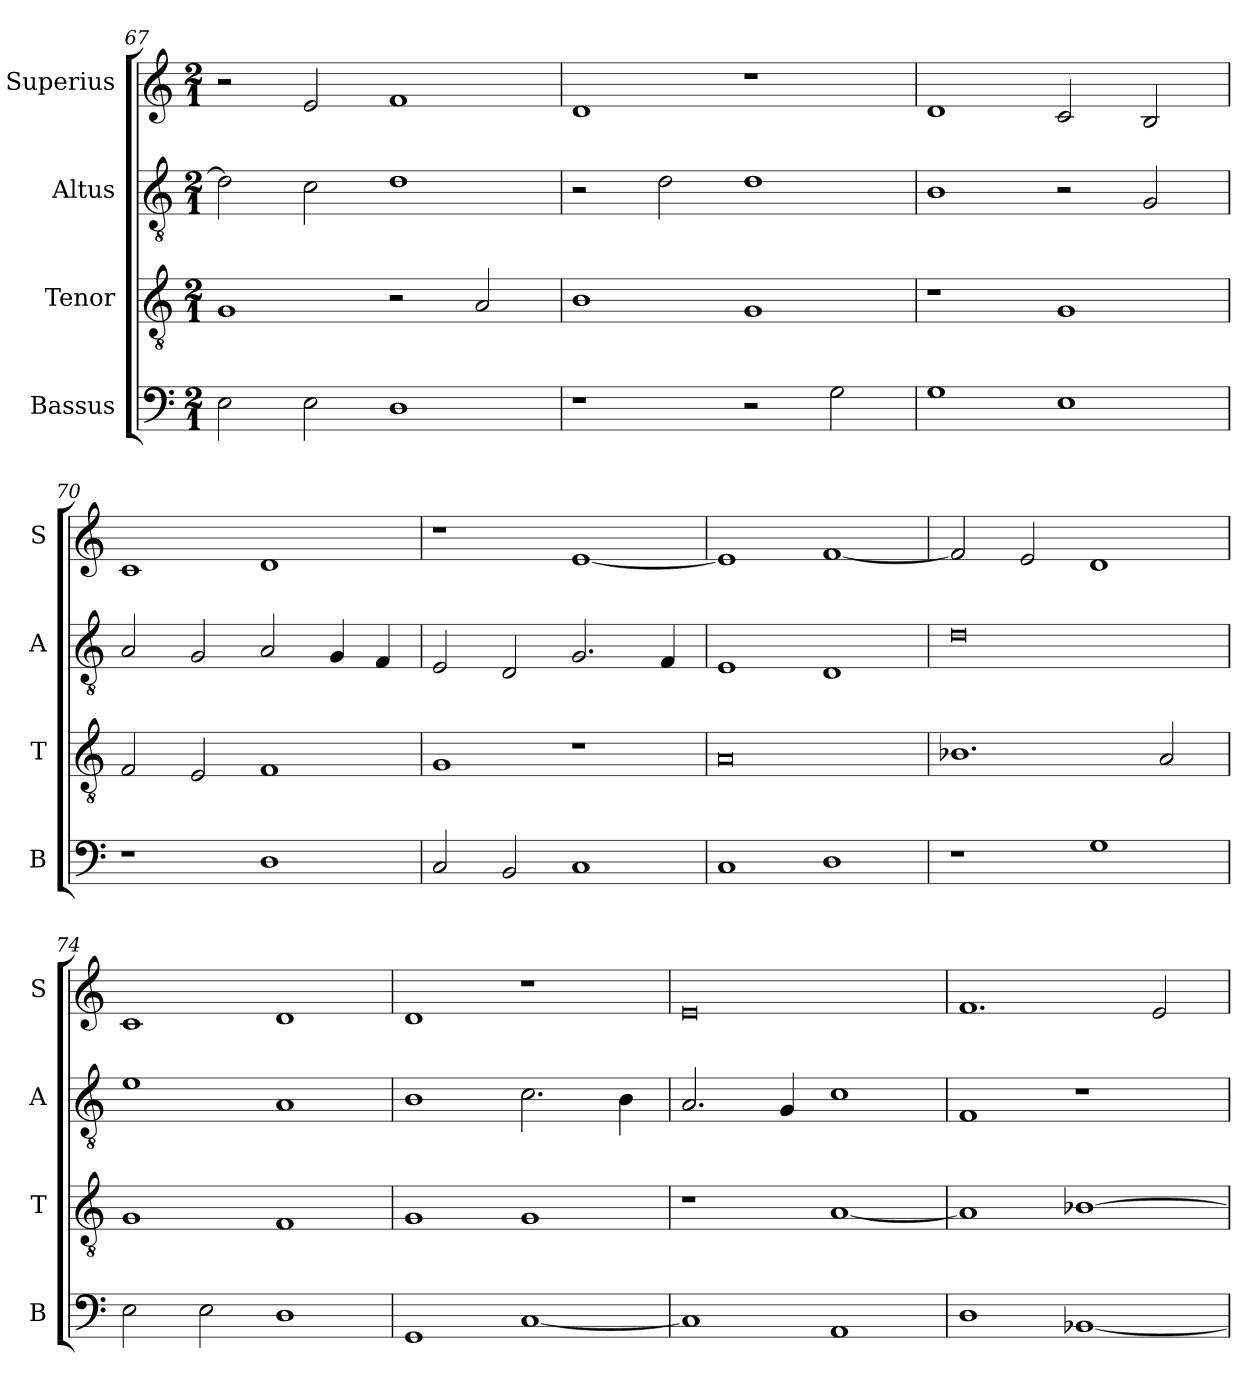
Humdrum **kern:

**kern	**kern	**kern	**kern
*part4	*part3	*part2	*part1
*staff4	*staff3	*staff2	*staff1
*I"Bassus	*I"Tenor	*I"Altus	*I"Superius
*I'B	*I'T	*I'A	*I'S
*clefF4	*clefGv2	*clefGv2	*clefG2
*k[]	*k[]	*k[]	*k[]
*C:	*C:	*C:	*C:
*M2/1	*M2/1	*M2/1	*M2/1
=67	=67	=67	=67
2E	1G	2d]	2r
2E	.	2c	2e
1D	2r	1d	1f
.	2A	.	.
=68	=68	=68	=68
1r	1B	2r	1d
.	.	2d	.
2r	1G	1d	1r
2G	.	.	.
=69	=69	=69	=69
1G	1r	1B	1d
1E	1G	2r	2c
.	.	2G	2B
=70	=70	=70	=70
1r	2F	2A	1c
.	2E	2G	.
1D	1F	2A	1d
.	.	4G	.
.	.	4F	.
=71	=71	=71	=71
2C	1G	2E	1r
2BB	.	2D	.
1C	1r	2.G	[1e
.	.	4F	.
=72	=72	=72	=72
1C	0A	1E	1e]
1D	.	1D	[1f
=73	=73	=73	=73
1r	1.B-X	0d	2f]
.	.	.	2e
1G	.	.	1d
.	2A	.	.
=74	=74	=74	=74
2E	1G	1e	1c
2E	.	.	.
1D	1F	1A	1d
=75	=75	=75	=75
1GG	1G	1B	1d
[1C	1G	2.c	1r
.	.	4B	.
=76	=76	=76	=76
1C]	1r	2.A	0e
.	.	4G	.
1AA	[1A	1c	.
=77	=77	=77	=77
1D	1A]	1F	1.f
[1BB-X	[1B-X	1r	.
.	.	.	2e
=	=	=	=
*-	*-	*-	*-
